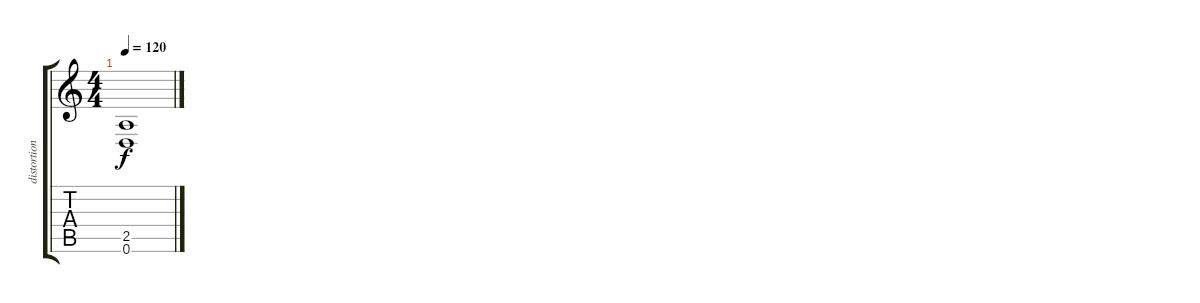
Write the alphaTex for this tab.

\track ("distortion guitar" "distortion") {instrument distortionguitar}
\staff {score tabs}
\tuning (D4 A3 F3 C3 G2 D2) {hide}
\ts (4 4)
\tempo 120
\clef g2
\ks c
(2.5{t} 0.6{t}).1{dy f}
